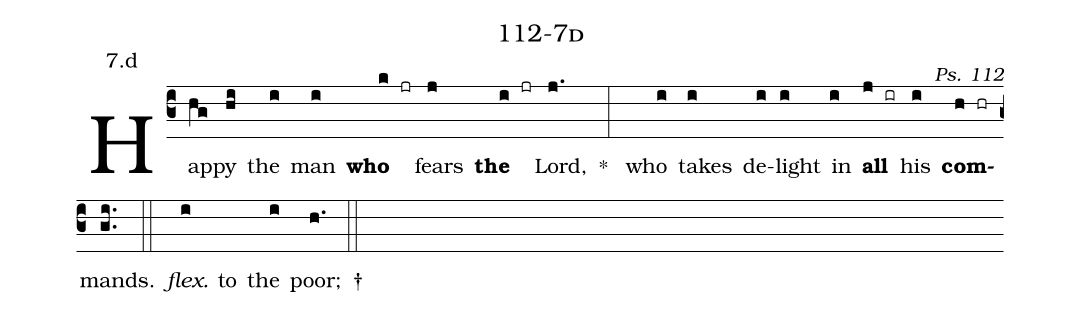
name: 112-7d;
annotation: 7.d;
commentary:Ps. 112;
%%
(c3)Hap(hg)py(hi) the(i) man(i) <b>who</b>(k jr) fears(j) <b>the</b>(i jr) Lord,(j.) * (:) who(i) takes(i) de(i)light(i) in(i) <b>all</b>(j ir) his(i) <b>com</b>(h hr)mands.(gi..) (::)
 <i>flex.</i> to(i) the(i) poor;(h.)  †  (::)
